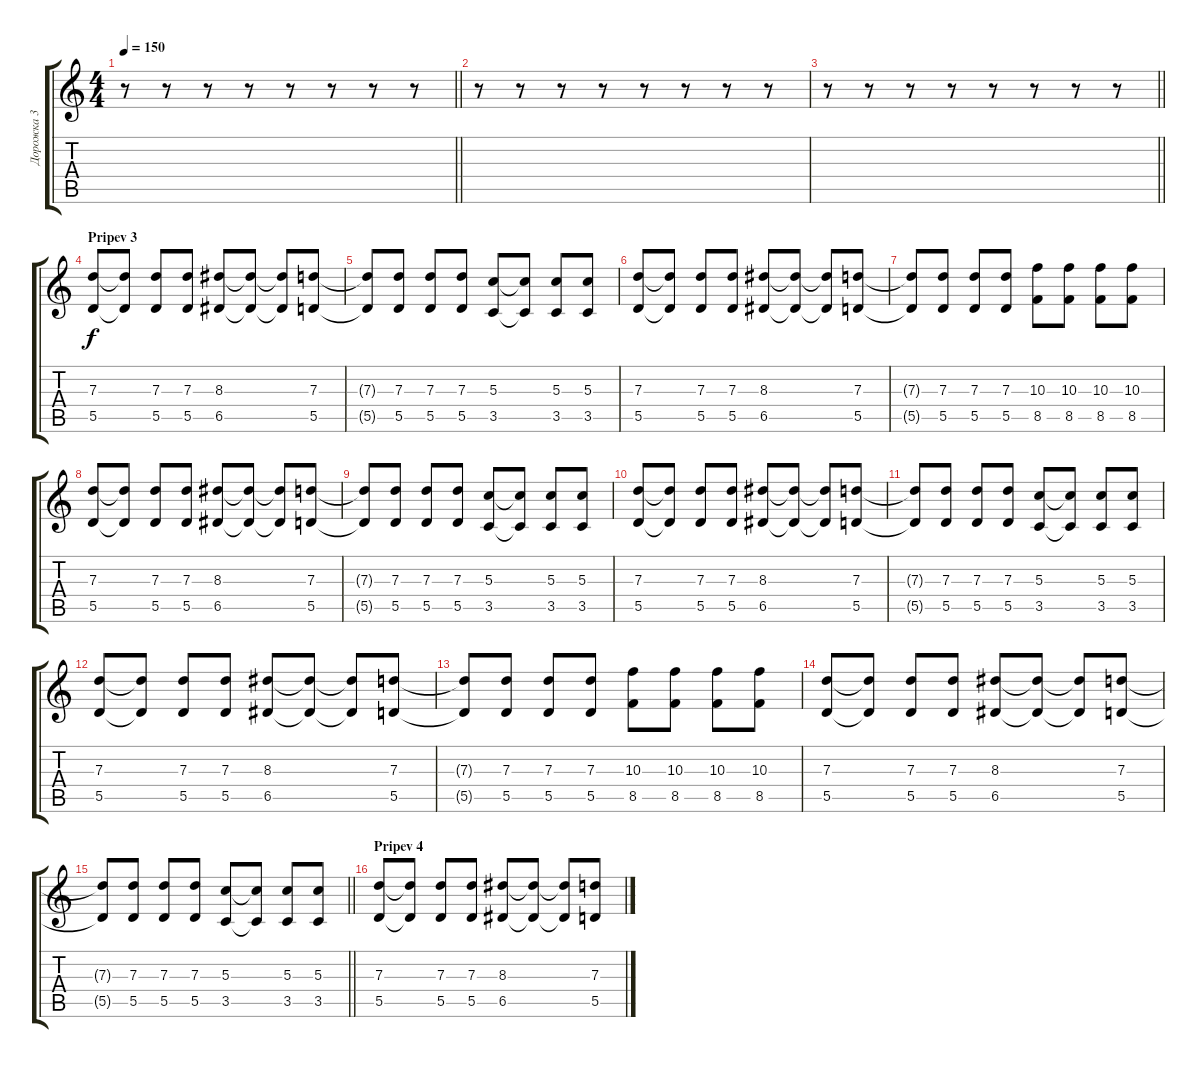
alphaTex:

\track ("Дорожка 3" "Дорожка 3") {instrument acousticguitarsteel}
\staff {score tabs}
\tuning (E4 B3 G3 D3 A2 E2) {hide}
\ts (4 4)
\tempo 150
\clef g2
\barLineRight lightlight
\ks c
r.8{dy f} r.8 r.8 r.8 r.8 r.8 r.8 r.8 |
r.8 r.8 r.8 r.8 r.8 r.8 r.8 r.8 |
\barLineRight lightlight
r.8 r.8 r.8 r.8 r.8 r.8 r.8 r.8 |
\section ("" "Pripev 3")
(7.3 5.5).8 (7.3{t} 5.5{t}).8 (7.3 5.5).8 (7.3 5.5).8 (8.3 6.5).8 (8.3{t} 6.5{t}).8 (8.3{t} 6.5{t}).8 (7.3 5.5).8 |
(7.3{t} 5.5{t}).8 (7.3 5.5).8 (7.3 5.5).8 (7.3 5.5).8 (5.3 3.5).8 (5.3{t} 3.5{t}).8 (5.3 3.5).8 (5.3 3.5).8 |
(7.3 5.5).8 (7.3{t} 5.5{t}).8 (7.3 5.5).8 (7.3 5.5).8 (8.3 6.5).8 (8.3{t} 6.5{t}).8 (8.3{t} 6.5{t}).8 (7.3 5.5).8 |
(7.3{t} 5.5{t}).8 (7.3 5.5).8 (7.3 5.5).8 (7.3 5.5).8 (10.3 8.5).8 (10.3 8.5).8 (10.3 8.5).8 (10.3 8.5).8 |
(7.3 5.5).8 (7.3{t} 5.5{t}).8 (7.3 5.5).8 (7.3 5.5).8 (8.3 6.5).8 (8.3{t} 6.5{t}).8 (8.3{t} 6.5{t}).8 (7.3 5.5).8 |
(7.3{t} 5.5{t}).8 (7.3 5.5).8 (7.3 5.5).8 (7.3 5.5).8 (5.3 3.5).8 (5.3{t} 3.5{t}).8 (5.3 3.5).8 (5.3 3.5).8 |
(7.3 5.5).8 (7.3{t} 5.5{t}).8 (7.3 5.5).8 (7.3 5.5).8 (8.3 6.5).8 (8.3{t} 6.5{t}).8 (8.3{t} 6.5{t}).8 (7.3 5.5).8 |
(7.3{t} 5.5{t}).8 (7.3 5.5).8 (7.3 5.5).8 (7.3 5.5).8 (5.3 3.5).8 (5.3{t} 3.5{t}).8 (5.3 3.5).8 (5.3 3.5).8 |
(7.3 5.5).8 (7.3{t} 5.5{t}).8 (7.3 5.5).8 (7.3 5.5).8 (8.3 6.5).8 (8.3{t} 6.5{t}).8 (8.3{t} 6.5{t}).8 (7.3 5.5).8 |
(7.3{t} 5.5{t}).8 (7.3 5.5).8 (7.3 5.5).8 (7.3 5.5).8 (10.3 8.5).8 (10.3 8.5).8 (10.3 8.5).8 (10.3 8.5).8 |
(7.3 5.5).8 (7.3{t} 5.5{t}).8 (7.3 5.5).8 (7.3 5.5).8 (8.3 6.5).8 (8.3{t} 6.5{t}).8 (8.3{t} 6.5{t}).8 (7.3 5.5).8 |
\barLineRight lightlight
(7.3{t} 5.5{t}).8 (7.3 5.5).8 (7.3 5.5).8 (7.3 5.5).8 (5.3 3.5).8 (5.3{t} 3.5{t}).8 (5.3 3.5).8 (5.3 3.5).8 |
\section ("" "Pripev 4")
(7.3 5.5).8 (7.3{t} 5.5{t}).8 (7.3 5.5).8 (7.3 5.5).8 (8.3 6.5).8 (8.3{t} 6.5{t}).8 (8.3{t} 6.5{t}).8 (7.3 5.5).8
